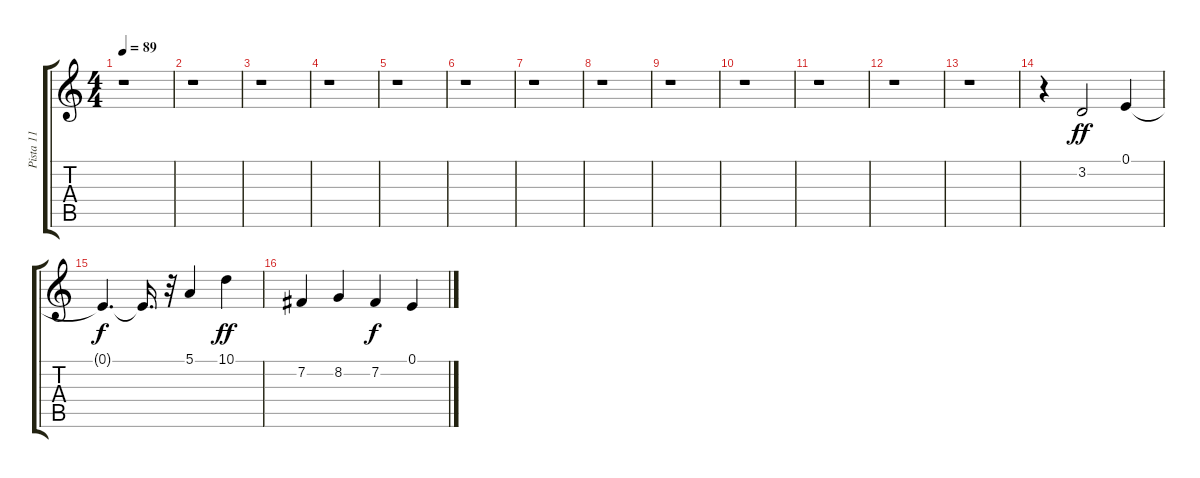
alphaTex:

\track ("Pista 11" "Pista 11") {instrument oboe}
\staff {score tabs}
\tuning (E4 B3 G3 D3 A2 E2) {hide}
\ts (4 4)
\tempo 89
\clef g2
\ks c
r.1{dy f} |
r.1 |
r.1 |
r.1 |
r.1 |
r.1 |
r.1 |
r.1 |
r.1 |
r.1 |
r.1 |
r.1 |
r.1 |
r.4 3.2.2{dy ff} 0.1.4 |
0.1{t}.4{d dy f} 0.1{t}.16{d} r.32 5.1.4 10.1.4{dy ff} |
7.2.4 8.2.4 7.2.4{dy f} 0.1.4
